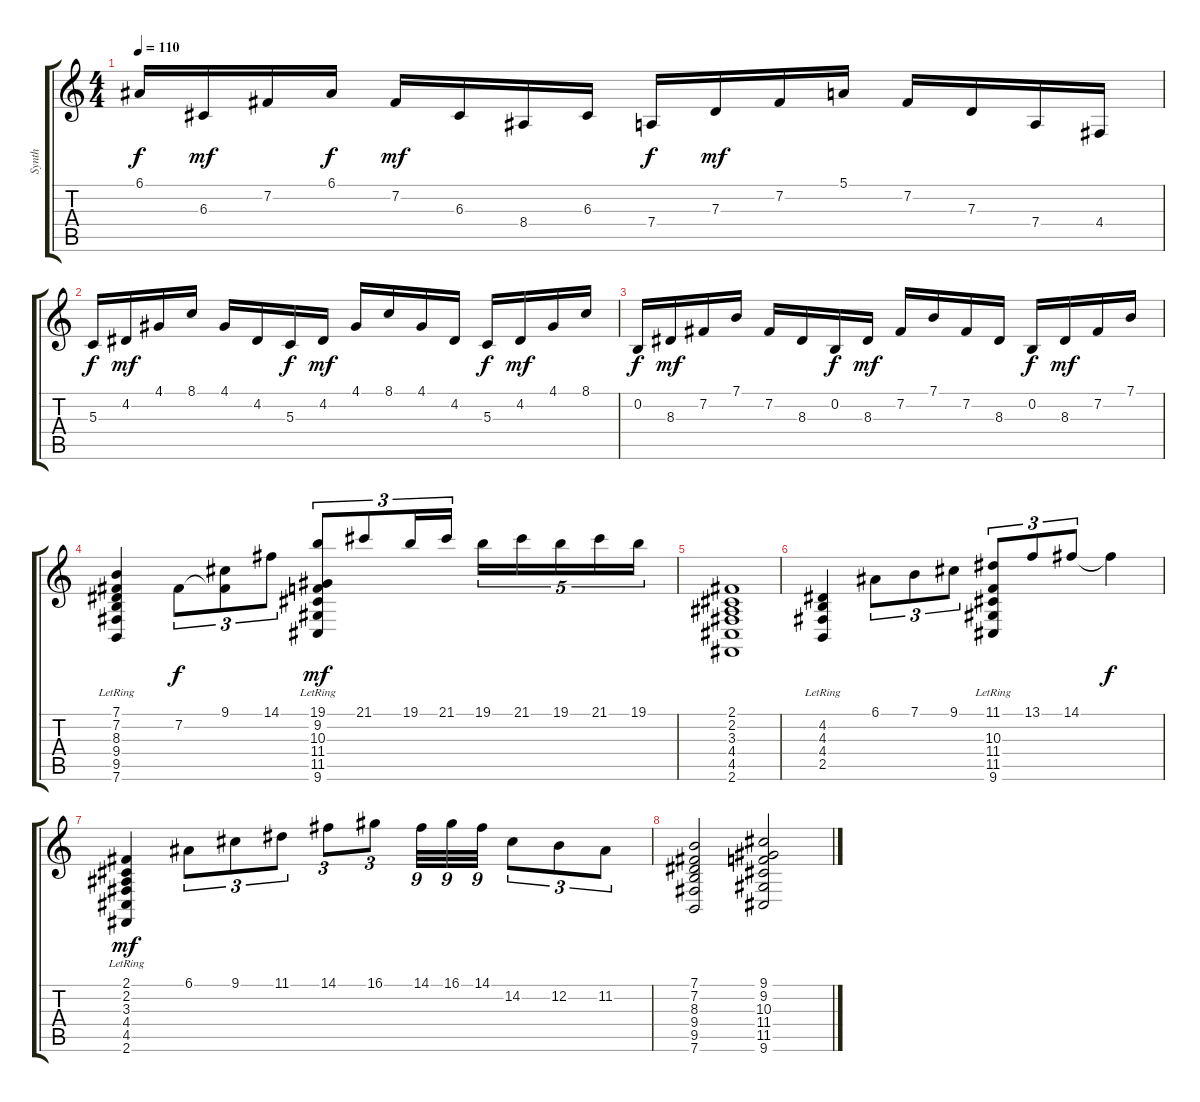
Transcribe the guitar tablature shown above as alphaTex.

\track ("Synth" "Synth") {instrument pad3polysynth}
\staff {score tabs}
\tuning (E4 B3 G3 D3 A2 E2) {hide}
\ts (4 4)
\tempo 110
\clef g2
\ks c
6.1.16{dy f} 6.3.16{dy mf} 7.2.16 6.1.16{dy f} 7.2.16{dy mf} 6.3.16 8.4.16 6.3.16 7.4.16{dy f} 7.3.16{dy mf} 7.2.16 5.1.16 7.2.16 7.3.16 7.4.16 4.4.16 |
5.3.16{dy f} 4.2.16{dy mf} 4.1.16 8.1.16 4.1.16 4.2.16 5.3.16{dy f} 4.2.16{dy mf} 4.1.16 8.1.16 4.1.16 4.2.16 5.3.16{dy f} 4.2.16{dy mf} 4.1.16 8.1.16 |
0.2.16{dy f} 8.3.16{dy mf} 7.2.16 7.1.16 7.2.16 8.3.16 0.2.16{dy f} 8.3.16{dy mf} 7.2.16 7.1.16 7.2.16 8.3.16 0.2.16{dy f} 8.3.16{dy mf} 7.2.16 7.1.16 |
(7.1{lr} 7.2 8.3{lr} 9.4{lr} 9.5{lr} 7.6{lr}).4 7.2.8{tu (3 2) dy f} (9.1 7.2{t}).8{tu (3 2)} 14.1.8{tu (3 2)} (19.1 9.2{lr} 10.3{lr} 11.4{lr} 11.5{lr} 9.6{lr}).8{tu (3 2) dy mf} 21.1.8{tu (3 2)} 19.1.16{tu (3 2)} 21.1.16{tu (3 2)} 19.1.16{tu (5 4)} 21.1.16{tu (5 4)} 19.1.16{tu (5 4)} 21.1.16{tu (5 4)} 19.1.16{tu (5 4)} |
(2.1 2.2 3.3 4.4 4.5 2.6).1 |
(4.2{lr} 4.3{lr} 4.4{lr} 2.5{lr}).4 6.1.8{tu (3 2)} 7.1.8{tu (3 2)} 9.1.8{tu (3 2)} (11.1 10.3{lr} 11.4{lr} 11.5{lr} 9.6{lr}).8{tu (3 2)} 13.1.8{tu (3 2)} 14.1.8{tu (3 2)} 14.1{t}.4{dy f} |
(2.1 2.2{lr} 3.3{lr} 4.4{lr} 4.5{lr} 2.6{lr}).4{dy mf} 6.1.8{tu (3 2)} 9.1.8{tu (3 2)} 11.1.8{tu (3 2)} 14.1.8{tu (3 2)} 16.1.8{tu (3 2)} 14.1.32{tu (9 8)} 16.1.32{tu (9 8)} 14.1.32{tu (9 8)} 14.2.8{tu (3 2)} 12.2.8{tu (3 2)} 11.2.8{tu (3 2)} |
(7.1 7.2 8.3 9.4 9.5 7.6).2 (9.1 9.2 10.3 11.4 11.5 9.6).2
